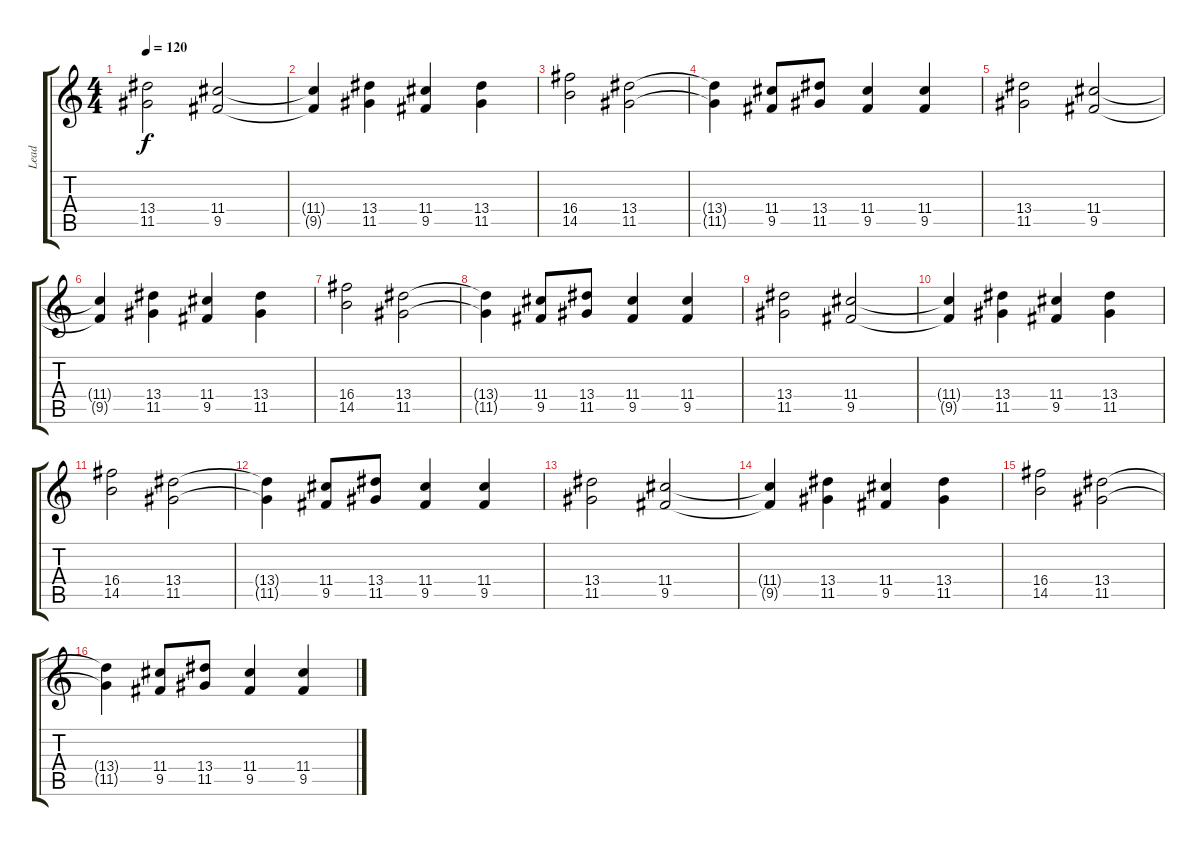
\track ("Lead" "Lead") {instrument distortionguitar}
\staff {score tabs}
\tuning (E4 B3 G3 D3 A2 E2) {hide}
\ts (4 4)
\tempo 120
\clef g2
\ks c
(13.4 11.5).2{dy f instrument distortionguitar} (11.4 9.5).2 |
(11.4{t} 9.5{t}).4 (13.4 11.5).4 (11.4 9.5).4 (13.4 11.5).4 |
(16.4 14.5).2 (13.4 11.5).2 |
(13.4{t} 11.5{t}).4 (11.4 9.5).8 (13.4 11.5).8 (11.4 9.5).4 (11.4 9.5).4 |
(13.4 11.5).2 (11.4 9.5).2 |
(11.4{t} 9.5{t}).4 (13.4 11.5).4 (11.4 9.5).4 (13.4 11.5).4 |
(16.4 14.5).2 (13.4 11.5).2 |
(13.4{t} 11.5{t}).4 (11.4 9.5).8 (13.4 11.5).8 (11.4 9.5).4 (11.4 9.5).4 |
(13.4 11.5).2 (11.4 9.5).2 |
(11.4{t} 9.5{t}).4 (13.4 11.5).4 (11.4 9.5).4 (13.4 11.5).4 |
(16.4 14.5).2 (13.4 11.5).2 |
(13.4{t} 11.5{t}).4 (11.4 9.5).8 (13.4 11.5).8 (11.4 9.5).4 (11.4 9.5).4 |
(13.4 11.5).2 (11.4 9.5).2 |
(11.4{t} 9.5{t}).4 (13.4 11.5).4 (11.4 9.5).4 (13.4 11.5).4 |
(16.4 14.5).2 (13.4 11.5).2 |
(13.4{t} 11.5{t}).4 (11.4 9.5).8 (13.4 11.5).8 (11.4 9.5).4 (11.4 9.5).4
